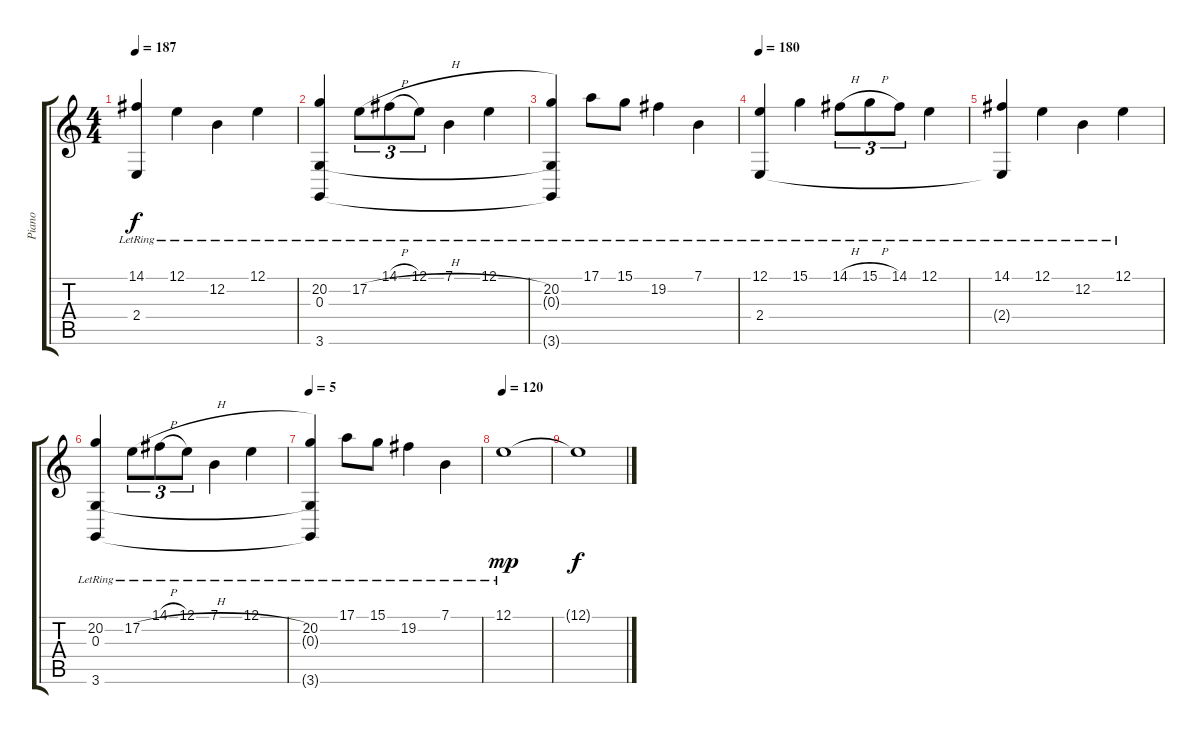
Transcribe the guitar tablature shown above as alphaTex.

\track ("Piano" "Piano") {instrument brightacousticpiano}
\staff {score tabs}
\tuning (E4 B3 G3 D3 A2 E2) {hide}
\ts (4 4)
\tempo 187
\clef g2
\ks c
(14.1{lr} 2.4{t}).4{dy f} 12.1{lr}.4 12.2{lr}.4 12.1{lr}.4 |
(20.2{lr} 0.3{lr} 3.6{lr}).4 17.2{h lr}.8{tu (3 2)} 14.1{h lr}.8{tu (3 2)} 12.1{lr}.8{tu (3 2)} 7.1{lr}.4 12.1{lr}.4 |
(20.2{lr} 0.3{t} 3.6{t}).4 17.1{lr}.8 15.1{lr}.8 19.2{lr}.4 7.1{lr}.4 |
\tempo 180
(12.1{lr} 2.4{lr}).4{volume 16 instrument brightacousticpiano} 15.1{lr}.4 14.1{h lr}.8{tu (3 2)} 15.1{h lr}.8{tu (3 2)} 14.1{lr}.8{tu (3 2)} 12.1{lr}.4 |
(14.1{lr} 2.4{t}).4 12.1{lr}.4 12.2{lr}.4 12.1{lr}.4 |
(20.2{lr} 0.3{lr} 3.6{lr}).4 17.2{h lr}.8{tu (3 2)} 14.1{h lr}.8{tu (3 2)} 12.1{lr}.8{tu (3 2)} 7.1{lr}.4 12.1{lr}.4 |
\tempo 5
(20.2{lr} 0.3{t} 3.6{t}).4 17.1{lr}.8 15.1{lr}.8 19.2{lr}.4 7.1{lr}.4 |
\tempo 120
12.1{lr}.1{dy mp} |
12.1{t}.1{dy f}
